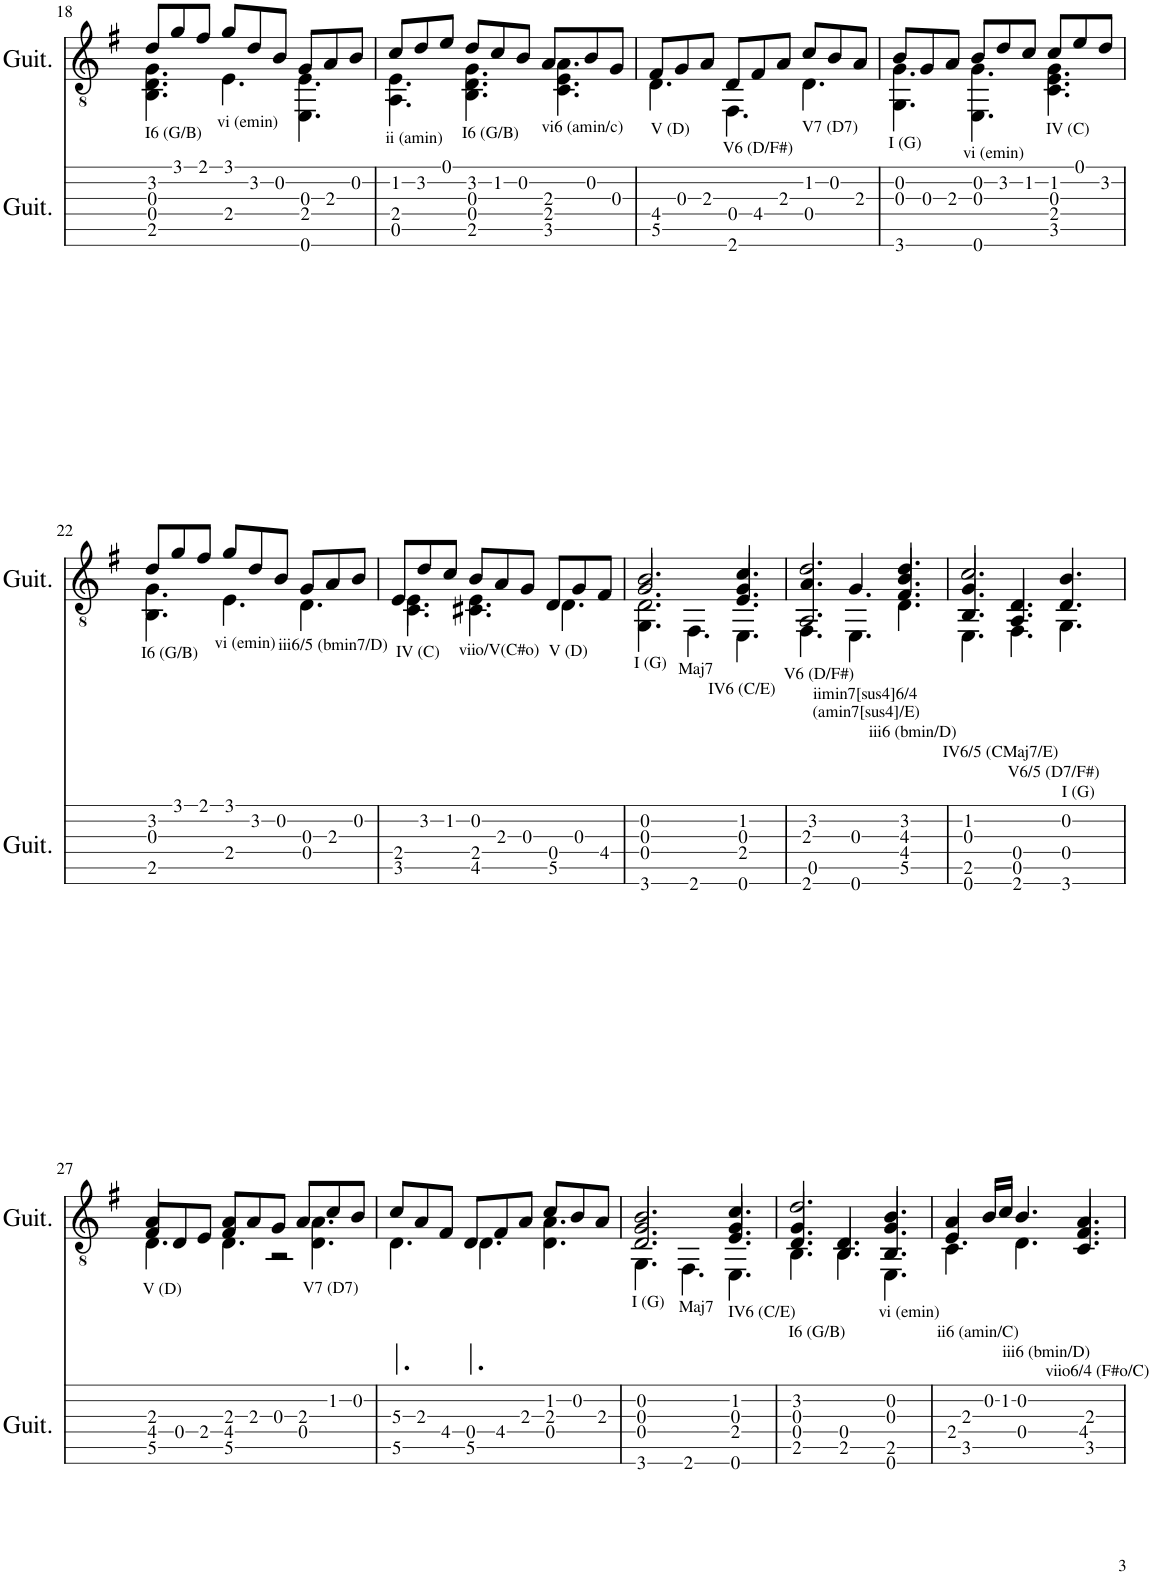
**kern	**kern
*part2	*part1
*staff2	*staff1
*I"Classical Guitar	*I"Classical Guitar
*I'Guit.	*I'Guit.
!!LO:PB:g=z
*	*clefGv2
*k[f#]	*k[f#]
*M9/8	*M9/8
=18	=18
*^	*^
!	!	!LO:TX:b:t=I6 (G/B)	!
8dL	4.BB 4.D 4.G	8d/L	4.BB\ 4.D\ 4.G\
8g	.	8g/	.
8f#J	.	8f#/J	.
!	!	!LO:TX:b:t=vi (emin)	!
8gL	4.E	8g/L	4.E\
8d	.	8d/	.
8BJ	.	8B/J	.
8GL	4.EE 4.E	8G/L	4.EE\ 4.E\
8A	.	8A/	.
8BJ	.	8B/J	.
=19	=19	=19	=19
*	*	*	*^
!	!	!LO:TX:b:t=ii (amin)	!	!
8cL	4.AA 4.E	8c/L	2.ryy	4.AA\ 4.E\
8d	.	8d/	.	.
8eJ	.	8e/J	.	.
!	!	!LO:TX:b:t=I6 (G/B)	!	!
8dL	4.BB 4.D 4.G	8d/L	.	4.BB\ 4.D\ 4.G\
8c	.	8c/	.	.
8BJ	.	8B/J	.	.
!	!	!LO:TX:b:t=vi6 (amin/c)	!	!
8AL	4.C 4.E	8A/L	4.A\	4.C\ 4.E\
8B	.	8B/	.	.
8GJ	.	8G/J	.	.
*	*	*	*v	*v
=20	=20	=20	=20
!	!	!LO:TX:b:t=V (D)	!
8F#L	4.D	8F#/L	4.D\
8G	.	8G/	.
8AJ	.	8A/J	.
!	!	!LO:TX:b:t=V6 (D/F#)	!
8DL	4.FF#	8D/L	4.FF#\
8F#	.	8F#/	.
8AJ	.	8A/J	.
!	!	!LO:TX:b:t=V7 (D7)	!
8cL	4.D	8c/L	4.D\
8B	.	8B/	.
8AJ	.	8A/J	.
=21	=21	=21	=21
*	*	*	*^
!	!	!LO:TX:b:t=I (G)	!	!
8BL	4.GG 4.G	8B/L	2.ryy	4.GG\ 4.G\
8G	.	8G/	.	.
8AJ	.	8A/J	.	.
!	!	!LO:TX:b:t=vi (emin)	!	!
8BL	4.EE 4.G	8B/L	.	4.EE\ 4.G\
8d	.	8d/	.	.
8cJ	.	8c/J	.	.
!	!	!LO:TX:b:t=IV (C)	!	!
8cL	4.C 4.E 4.G	8c/L	4.G\	4.C\ 4.E\
8e	.	8e/	.	.
8dJ	.	8d/J	.	.
!!LO:LB:g=z	!!	!!
=22	=22	=22	=22	=22
!	!	!LO:TX:b:t=I6 (G/B)	!	!
8dL	4.BB 4.G	8d/L	4.G\	4.BB\
8g	.	8g/	.	.
8f#J	.	8f#/J	.	.
!	!	!LO:TX:b:t=vi (emin)	!	!
8gL	4.E	8g/L	2.ryy	4.E\
8d	.	8d/	.	.
8BJ	.	8B/J	.	.
!	!	!LO:TX:b:t=iii6/5 (bmin7/D)	!	!
8GL	4.D	8G/L	.	4.D\
8A	.	8A/	.	.
8BJ	.	8B/J	.	.
=23	=23	=23	=23	=23
!	!	!LO:TX:b:t=IV (C)	!	!
8r	4.C 4.E	8E/L	4.E\	4.C\
8dL	.	8d/	.	.
8cJ	.	8c/J	.	.
!	!	!LO:TX:b:t=viio/V(C#o)	!	!
8BL	4.C# 4.E	8B/L	2.ryy	4.C#X\ 4.E\
8A	.	8A/	.	.
8GJ	.	8G/J	.	.
!	!	!LO:TX:b:t=V (D)	!	!
8DL	4.D	8D/L	.	4.D\
8G	.	8G/	.	.
8F#J	.	8F#/J	.	.
=24	=24	=24	=24	=24
*	*	*	*	*^
!	!	!LO:TX:b:t=I (G)	!	!	!
2.D 2.G 2.B	4.GG	2.B/	2.G/	2.D\	4.GG\
!	!	!	!	!	!LO:TX:b:t=Maj7
.	4.FF#	.	.	.	4.FF#\
!	!	!LO:TX:b:t=IV6 (C/E)	!	!	!
4.E 4.G 4.c	4.EE	4.c/	4.G/	4.E/	4.EE\
=25	=25	=25	=25	=25	=25
!	!	!LO:TX:b:t=V6 (D/F#)	!	!	!
2.AA 2.d	4.FF# 4.A	2.d/	4.A/	2.AA/	4.FF#\
!	!	!	!LO:TX:b:t=iimin7[sus4]6/4	!	!
!	!	!	!LO:TX:b:t=(amin7[sus4]/E)	!	!
.	4.EE 4.G	.	4.G/	.	4.EE\
!	!	!LO:TX:b:t=iii6 (bmin/D)	!	!	!
4.d	4.D 4.F# 4.B	4.d/	4.B/	4.F#/	4.D\
=26	=26	=26	=26	=26	=26
*	*^	*	*	*	*
!	!	!	!LO:TX:b:t=IV6/5 (CMaj7/E)	!	!	!
2.c	4.EE 4.BB 4.G	4.r	2.c/	4.G/	4.BB/	4.EE\
!	!	!	!	!LO:TX:b:t=V6/5 (D7/F#)	!	!
.	4.FF# 4.AA 4.D	4.r	.	4.D/	4.AA/	4.FF#\
!	!	!	!LO:TX:b:t=I (G)	!	!	!
4.B	4.GG 4.D	4r	4.B/	4.ryy	4.D/	4.GG\
.	.	8r	.	.	.	.
!!LO:LB:g=z	!!	!!	!!
=27	=27	=27	=27	=27	=27	=27
!	!	!	!LO:TX:b:t=V (D)	!	!	!
*	*v	*v	*	*	*	*
8F# 8AL	4.D	8F#/L	4.D\	4A/	2.ryy
8D	.	8D/	.	.	.
8EJ	.	8E/J	.	4.ryy	.
8F# 8AL	4.D	8F#/ 8A/L	4.D\	.	.
8A	.	8A/	.	.	.
8GJ	.	8G/J	.	2r	.
!	!	!LO:TX:b:t=V7 (D7)	!	!	!
8r	4.D 4.A	8A/L	4.ryy	.	4.D\ 4.A\
8cL	.	8c/	.	.	.
8BJ	.	8B/J	.	.	.
*	*	*	*v	*v	*v
=28	=28	=28	=28
*	*^	*	*
8cL	4.r	4.D/	8c/L	4.D\
8A	.	.	8A/	.
8F#J	.	.	8F#/J	.
8DL	4.r	4.D/	8D/L	4.D\
8F#	.	.	8F#/	.
8AJ	.	.	8A/J	.
8cL	4.D 4.A	4r	8c/L	4.D\ 4.A\
8B	.	.	8B/	.
8AJ	.	8r	8A/J	.
=29	=29	=29	=29	=29
*	*	*	*^	*^
!	!	!	!LO:TX:b:t=I (G)	!	!	!
*	*v	*v	*	*	*	*
2.D 2.G 2.B	4.GG	2.B/	2.G/	2.D/	4.GG\
!	!	!	!	!	!LO:TX:b:t=Maj7
.	4.FF#	.	.	.	4.FF#\
!	!	!LO:TX:b:t=IV6 (C/E)	!	!	!
4.E 4.G 4.c	4.EE	4.c/	4.G/	4.E/	4.EE\
=30	=30	=30	=30	=30	=30
!	!	!LO:TX:b:t=I6 (G/B)	!	!	!
2.d	4.BB 4.D 4.G	2.d/	4.G/	4.D/	4.BB\
.	4.BB 4.D	.	4.D/	4.BB/	4.BB\
!	!	!LO:TX:b:t=vi (emin)	!	!	!
4.B	4.EE 4.BB 4.G	4.B/	4.G/	4.BB/	4.EE\
=31	=31	=31	=31	=31	=31
*	*^	*	*	*	*
!	!	!	!LO:TX:b:t=ii6 (amin/C)	!	!	!
*	*	*	*	*	*v	*v
4A	4.E	4C	4A/	4.E/	4C\
16BLL	.	8r	16B/LL	.	8ryy
16cJJ	.	.	16c/JJ	.	.
!	!	!	!LO:TX:b:t=iii6 (bmin/D)	!	!
4.B	4r	4.D	4.B/	4.ryy	4.D\
.	8r	.	.	.	.
!	!	!	!LO:TX:b:t=viio6/4 (F#o/C)	!	!
4.A	4.F#	4.C	4.A/	4.F#/	4.C/
*v	*v	*v	*	*	*
*	*v	*v	*v
=	=
*-	*-
